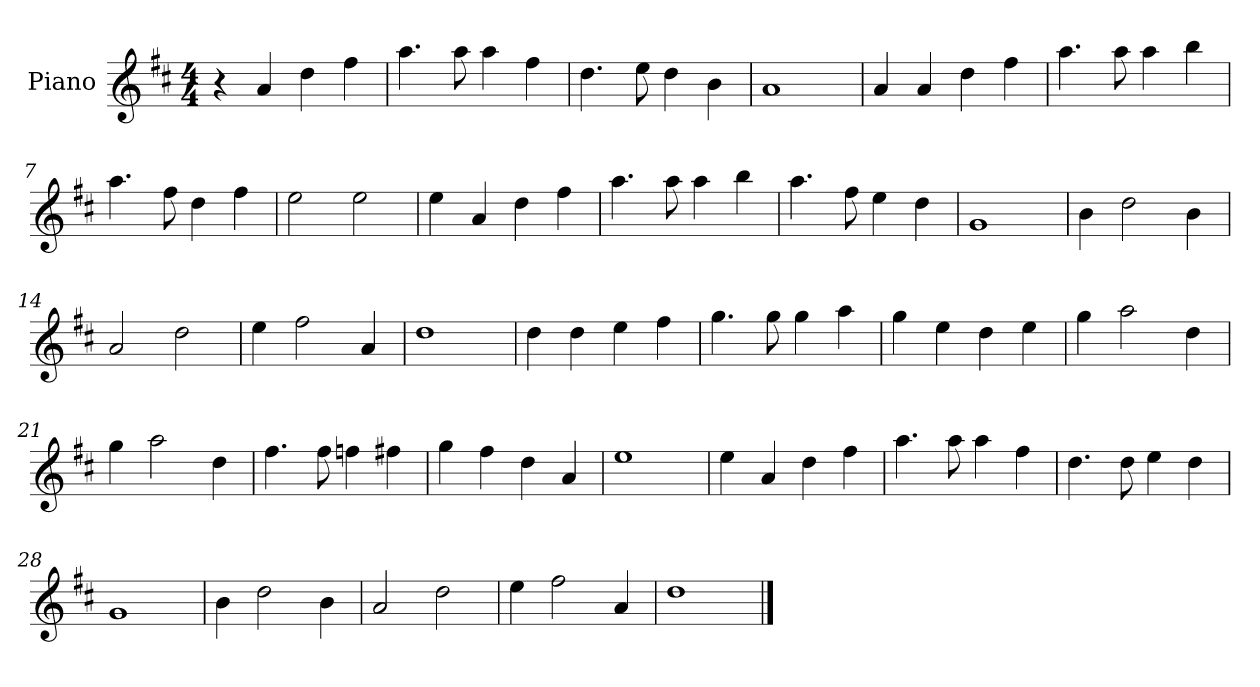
**kern
*part1
*staff1
*I"Piano
*I'Pno
*clefG2
*k[f#c#]
*M4/4
=1
4r
4a/
4dd\
4ff#\
=2
4.aa\
8aa\
4aa\
4ff#\
=3
4.dd\
8ee\
4dd\
4b\
=4
1a
=5
4a/
4a/
4dd\
4ff#\
=6
4.aa\
8aa\
4aa\
4bb\
=7
4.aa\
8ff#\
4dd\
4ff#\
=8
2ee\
2ee\
=9
4ee\
4a/
4dd\
4ff#\
=10
4.aa\
8aa\
4aa\
4bb\
=11
4.aa\
8ff#\
4ee\
4dd\
=12
1g
=13
4b\
2dd\
4b\
=14
2a/
2dd\
=15
4ee\
2ff#\
4a/
=16
1dd
=17
4dd\
4dd\
4ee\
4ff#\
=18
4.gg\
8gg\
4gg\
4aa\
=19
4gg\
4ee\
4dd\
4ee\
=20
4gg\
2aa\
4dd\
=21
4gg\
2aa\
4dd\
=22
4.ff#\
8ff#\
4ffn\
4ff#X\
=23
4gg\
4ff#\
4dd\
4a/
=24
1ee
=25
4ee\
4a/
4dd\
4ff#\
=26
4.aa\
8aa\
4aa\
4ff#\
=27
4.dd\
8dd\
4ee\
4dd\
=28
1g
=29
4b\
2dd\
4b\
=30
2a/
2dd\
=31
4ee\
2ff#\
4a/
=32
1dd
==
*-
